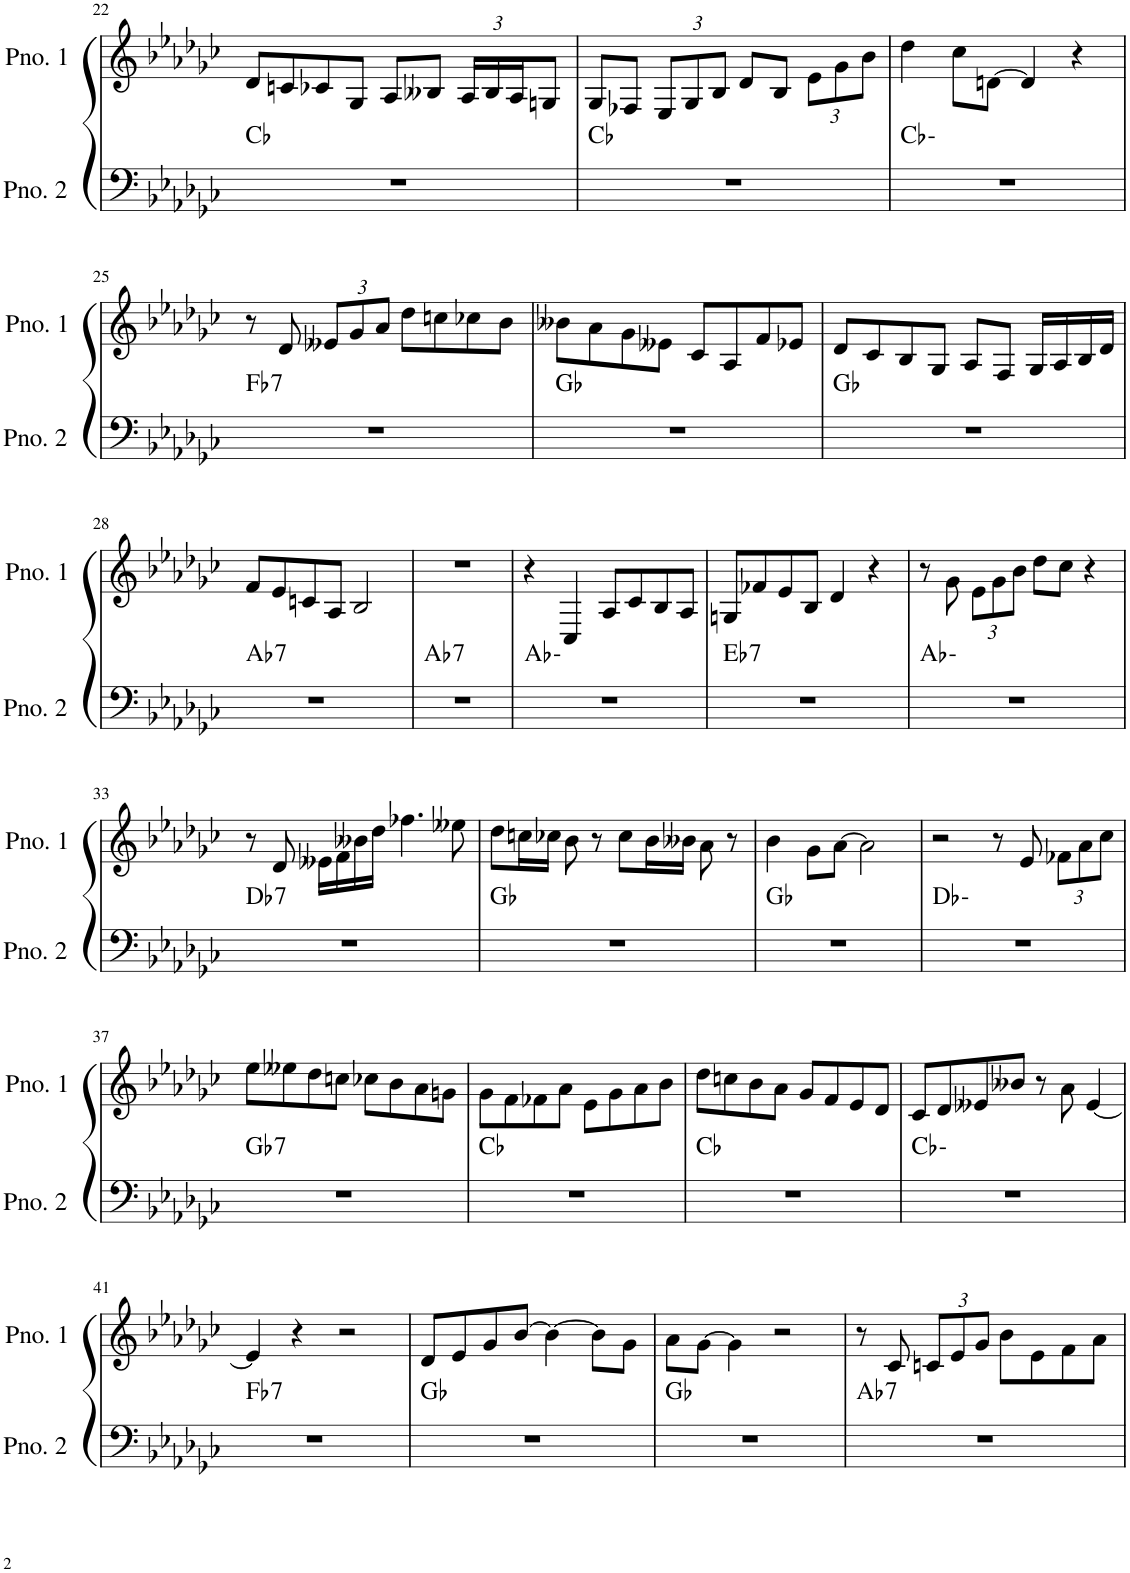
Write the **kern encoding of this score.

**kern	**harte	**kern
*part2	*part2	*part1
*staff2	*	*staff1
*I"ピアノ 2	*	*I"ピアノ 1
!!LO:PB:g=z
*clefF4	*	*clefG2
*k[b-e-a-d-g-c-]	*	*k[b-e-a-d-g-c-]
*M4/4	*	*M4/4
=22	=22	=22
1r	Cb:maj	8d-/L
.	.	8cn/
.	.	8c-X/
.	.	8G-/J
.	.	8A-/L
.	.	8B--X/J
*	*	*Xbrackettup
.	.	24A-/LL
.	.	24B--/
.	.	24A-/J
.	.	8Gn/J
=23	=23	=23
1r	Cb:maj	8G-/L
.	.	8F-X/J
.	.	12E-/L
.	.	12G-/
.	.	12B-/J
.	.	8d-/L
.	.	8B-/J
.	.	12e-\L
.	.	12g-\
.	.	12b-\J
=24	=24	=24
1r	Cb:min	4dd-\
.	.	8cc-\L
.	.	[8dn\J
.	.	4d/]
.	.	4r
!!LO:LB:g=z
=25	=25	=25
!	!LO:H:kt=7	!
1r	Fb:7	8r
.	.	8d-/
.	.	12e--X/L
.	.	12g-/
.	.	12a-/J
.	.	8dd-\L
.	.	8ccn\
.	.	8cc-X\
.	.	8b-\J
=26	=26	=26
1r	Gb:maj	8b--X\L
.	.	8a-\
.	.	8g-\
.	.	8e--X\J
.	.	8c-/L
.	.	8A-/
.	.	8f/
.	.	8e-X/J
=27	=27	=27
1r	Gb:maj	8d-/L
.	.	8c-/
.	.	8B-/
.	.	8G-/J
.	.	8A-/L
.	.	8F/J
.	.	16G-/LL
.	.	16A-/
.	.	16B-/
.	.	16d-/JJ
!!LO:LB:g=z
=28	=28	=28
!	!LO:H:kt=7	!
1r	Ab:7	8f/L
.	.	8e-/
.	.	8cn/
.	.	8A-/J
.	.	2B-/
=29	=29	=29
!	!LO:H:kt=7	!
1r	Ab:7	1r
=30	=30	=30
1r	Ab:min	4r
.	.	4C-/
.	.	8A-/L
.	.	8c-/
.	.	8B-/
.	.	8A-/J
=31	=31	=31
!	!LO:H:kt=7	!
1r	Eb:7	8Gn/L
.	.	8f-X/
.	.	8e-/
.	.	8B-/J
.	.	4d-/
.	.	4r
=32	=32	=32
1r	Ab:min	8r
.	.	8g-\
.	.	12e-\L
.	.	12g-\
.	.	12b-\J
.	.	8dd-\L
.	.	8cc-\J
.	.	4r
!!LO:LB:g=z
=33	=33	=33
!	!LO:H:kt=7	!
1r	Db:7	8r
.	.	8d-/
.	.	16e--X\LL
.	.	16f\
.	.	16b--X\
.	.	16dd-\JJ
.	.	4.ff-X\
.	.	8ee--X\
=34	=34	=34
1r	Gb:maj	8dd-\L
.	.	16ccn\L
.	.	16cc-X\JJ
.	.	8b-\
.	.	8r
.	.	8cc-\L
.	.	16b-\L
.	.	16b--X\JJ
.	.	8a-\
.	.	8r
=35	=35	=35
1r	Gb:maj	4b-\
.	.	8g-\L
.	.	[8a-\J
.	.	2a-\]
=36	=36	=36
1r	Db:min	2r
.	.	8r
.	.	8e-/
.	.	12f-X\L
.	.	12a-\
.	.	12cc-\J
!!LO:LB:g=z
=37	=37	=37
!	!LO:H:kt=7	!
1r	Gb:7	8ee-\L
.	.	8ee--X\
.	.	8dd-\
.	.	8ccn\J
.	.	8cc-X\L
.	.	8b-\
.	.	8a-\
.	.	8gn\J
=38	=38	=38
1r	Cb:maj	8g-\L
.	.	8f\
.	.	8f-X\
.	.	8a-\J
.	.	8e-\L
.	.	8g-\
.	.	8a-\
.	.	8b-\J
=39	=39	=39
1r	Cb:maj	8dd-\L
.	.	8ccn\
.	.	8b-\
.	.	8a-\J
.	.	8g-/L
.	.	8f/
.	.	8e-/
.	.	8d-/J
=40	=40	=40
1r	Cb:min	8c-/L
.	.	8d-/
.	.	8e--X/
.	.	8b--X/J
.	.	8r
.	.	8a-\
.	.	[4e--/
!!LO:LB:g=z
=41	=41	=41
!	!LO:H:kt=7	!
1r	Fb:7	4e--/]
.	.	4r
.	.	2r
=42	=42	=42
1r	Gb:maj	8d-/L
.	.	8e-/
.	.	8g-/
.	.	[8b-/J
.	.	4b-\_
.	.	8b-\L]
.	.	8g-\J
=43	=43	=43
1r	Gb:maj	8a-\L
.	.	[8g-\J
.	.	4g-\]
.	.	2r
=44	=44	=44
!	!LO:H:kt=7	!
1r	Ab:7	8r
.	.	8c-/
.	.	12cn/L
.	.	12e-/
.	.	12g-/J
.	.	8b-\L
.	.	8e-\
.	.	8f\
.	.	8a-\J
=	=	=
*-	*-	*-
